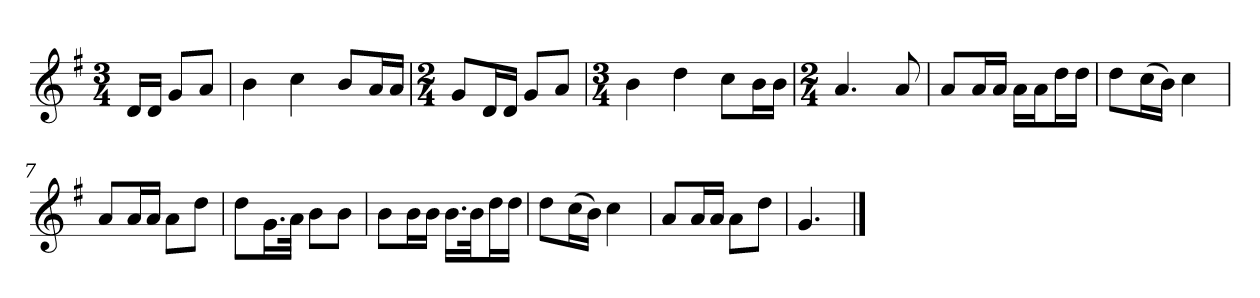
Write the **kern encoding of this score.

**kern
*part1
*staff1
*k[f#]
*M3/4
*MM120
=
16dLL
16dJJ
8gL
8aJ
=1
4b
4cc
8bL
16aL
16aJJ
=2
*M2/4
8gL
16dL
16dJJ
8gL
8aJ
=3
*M3/4
4b
4dd
8ccL
16bL
16bJJ
=4
*M2/4
4.a
8a
=5
8aL
16aL
16aJJ
16aLL
16aJ
16ddL
16ddJJ
=6
8ddL
(16ccL
16bJJ)
4cc
=7
8aL
16aL
16aJJ
8aL
8ddJ
=8
8ddL
16.gL
32aJJk
8bL
8bJ
=9
8bL
16bL
16bJJ
16.bLL
32bJk
16ddL
16ddJJ
=10
8ddL
(16ccL
16bJJ)
4cc
=11
8aL
16aL
16aJJ
8aL
8ddJ
=12
4.g
==
*-
